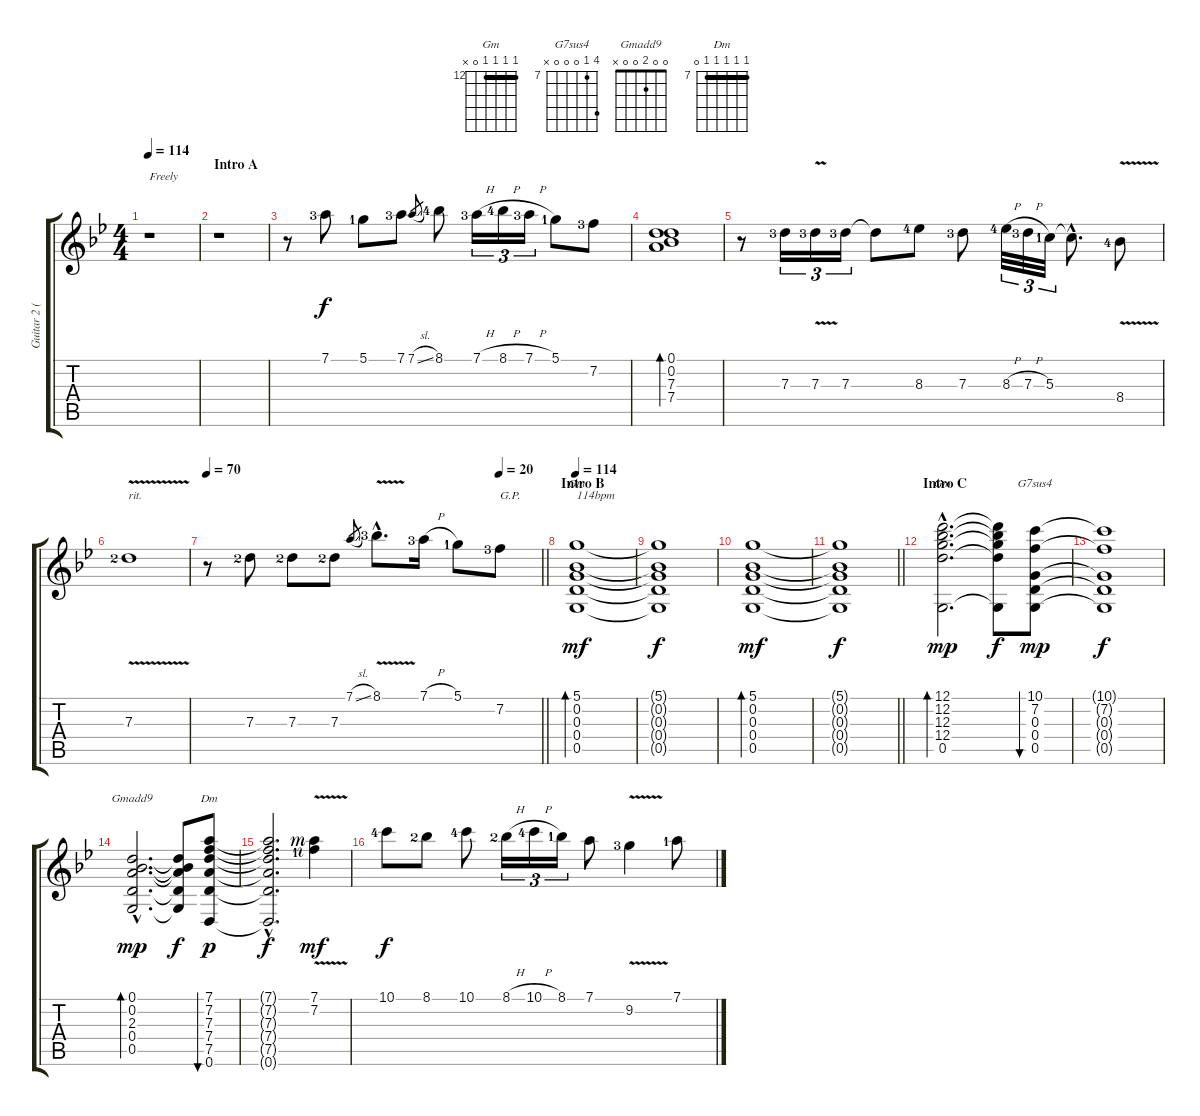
\track ("Guitar 2 (Open G minor) - solos" "Guitar 2 (") {instrument acousticguitarnylon}
\staff {score tabs}
\tuning (D4 Bb3 G3 D3 G2 D2) {hide}
\chord ("Gm" 5 0 0 0 0 x)
\chord ("Gm" 12 12 12 12 0 x) {firstfret 12 barre 12}
\chord ("G7sus4" 10 7 0 0 0 x) {firstfret 7}
\chord ("Gmadd9" 0 0 2 0 0 x)
\chord ("Dm" 7 7 7 7 7 0) {firstfret 7 barre 7}
\ts (4 4)
\tempo 114
\tempo 88
\tempo 114
\clef g2
\ks gminor
r.1{txt "Freely" dy f instrument acousticguitarnylon} |
\section ("" "Intro A")
r.1 |
r.8 7.1{lf 4}.8 5.1{lf 2}.8 7.1{lf 4}.8 7.1{sl}.8{gr} 8.1{lf 5}.8 7.1{h lf 4}.16{tu (3 2)} 8.1{h lf 5}.16{tu (3 2)} 7.1{h lf 4}.16{tu (3 2)} 5.1{lf 2}.8 7.2{lf 4}.8 |
(0.1 0.2 7.3 7.4).1{bd 480} |
r.8 7.3{lf 4}.16{tu (3 2)} 7.3{v lf 4}.16{tu (3 2)} 7.3{lf 4}.16{tu (3 2)} 7.3{t}.8 8.3{lf 5}.8 7.3{lf 4}.8 8.3{h lf 5}.32{tu (3 2)} 7.3{h lf 4}.32{tu (3 2)} 5.3{lf 2}.32{tu (3 2)} 5.3{hac t}.8{d} 8.4{v lf 5}.8 |
7.3{v lf 3}.1{txt "rit."} |
\tempo 70
\tempo (20 0.875)
\barLineRight lightlight
r.8 7.3{lf 3}.8 7.3{lf 3}.8 7.3{lf 3}.8 7.1{sl}.8{gr} 8.1{v hac lf 4}.8{d} 7.1{h lf 4}.16 5.1{lf 2}.8 7.2{lf 4}.8{txt "G.P."} |
\section ("" "Intro B")
\tempo 114
(5.1 0.2 0.3 0.4 0.5).1{bd 480 ch "Gm" txt "114bpm" dy mf} |
(5.1{t} 0.2{t} 0.3{t} 0.4{t} 0.5{t}).1{dy f} |
(5.1 0.2 0.3 0.4 0.5).1{bd 480 dy mf} |
\barLineRight lightlight
(5.1{t} 0.2{t} 0.3{t} 0.4{t} 0.5{t}).1{dy f} |
\section ("" "Intro C")
(12.1{hac} 12.2{hac} 12.3{hac} 12.4{hac} 0.5{hac}).2{d bd 120 ch "Gm" dy mp} (12.1{t} 12.2{t} 12.3{t} 12.4{t} 0.5{t}).8{dy f} (10.1 7.2 0.3 0.4 0.5).8{bu 120 ch "G7sus4" dy mp} |
(10.1{t} 7.2{t} 0.3{t} 0.4{t} 0.5{t}).1{dy f} |
(0.1{hac} 0.2{hac} 2.3{hac} 0.4{hac} 0.5{hac}).2{d bd 60 ch "Gmadd9" dy mp} (0.1{t} 0.2{t} 2.3{t} 0.4{t} 0.5{t}).8{dy f} (7.1 7.2 7.3 7.4 7.5 0.6).8{bu 60 ch "Dm" dy p} |
(7.1{hac t} 7.2{hac t} 7.3{hac t} 7.4{hac t} 7.5{hac t} 0.6{hac t}).2{d dy f} (7.1{v rf 3} 7.2{v lf 2 rf 2}).4{dy mf} |
10.1{lf 5}.8{dy f} 8.1{lf 3}.8 10.1{lf 5}.8 8.1{h lf 3}.16{tu (3 2)} 10.1{h lf 5}.16{tu (3 2)} 8.1{lf 2}.16{tu (3 2)} 7.1.8 9.2{v lf 4}.4 7.1{lf 2}.8
